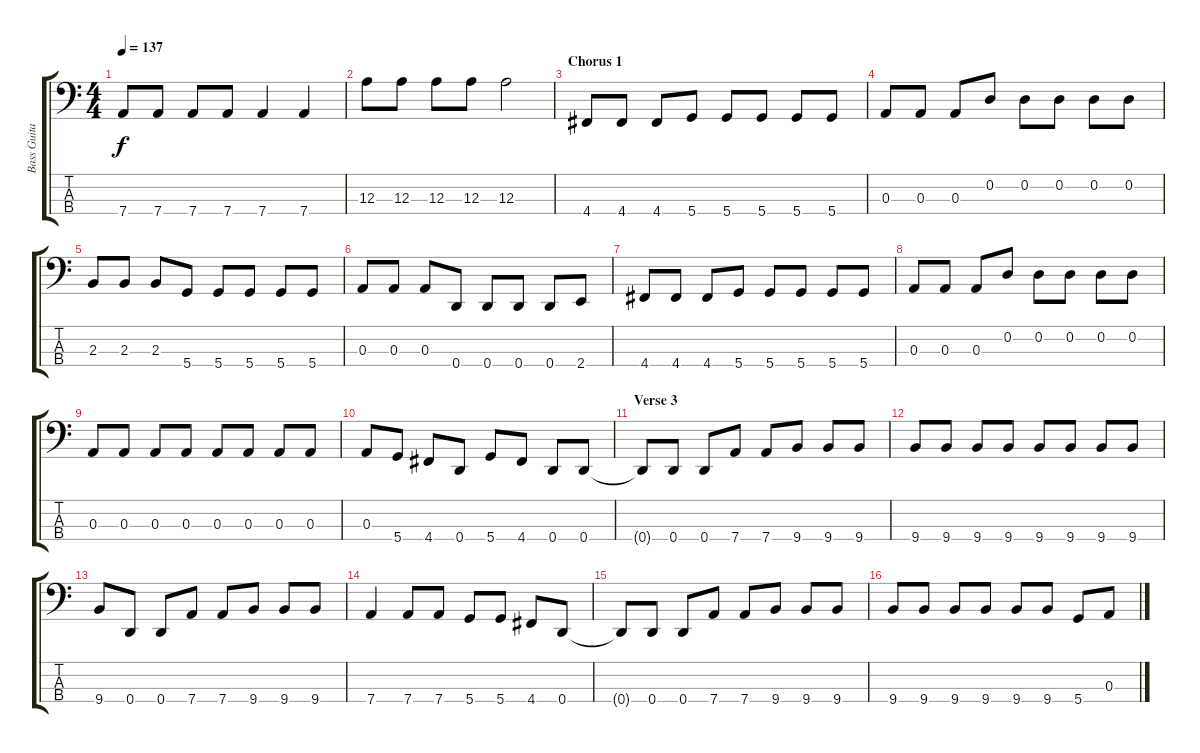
\track ("Bass Guitar" "Bass Guita") {instrument electricbasspick}
\staff {score tabs}
\tuning (G2 D2 A1 D1) {hide}
\ts (4 4)
\tempo 137
\clef f4
\ks c
7.4.8{dy f} 7.4.8 7.4.8 7.4.8 7.4.4 7.4.4 |
12.3.8 12.3.8 12.3.8 12.3.8 12.3.2 |
\section ("" "Chorus 1")
4.4.8 4.4.8 4.4.8 5.4.8 5.4.8 5.4.8 5.4.8 5.4.8 |
0.3.8 0.3.8 0.3.8 0.2.8 0.2.8 0.2.8 0.2.8 0.2.8 |
2.3.8 2.3.8 2.3.8 5.4.8 5.4.8 5.4.8 5.4.8 5.4.8 |
0.3.8 0.3.8 0.3.8 0.4.8 0.4.8 0.4.8 0.4.8 2.4.8 |
4.4.8 4.4.8 4.4.8 5.4.8 5.4.8 5.4.8 5.4.8 5.4.8 |
0.3.8 0.3.8 0.3.8 0.2.8 0.2.8 0.2.8 0.2.8 0.2.8 |
0.3.8 0.3.8 0.3.8 0.3.8 0.3.8 0.3.8 0.3.8 0.3.8 |
0.3.8 5.4.8 4.4.8 0.4.8 5.4.8 4.4.8 0.4.8 0.4.8 |
\section ("" "Verse 3")
0.4{t}.8 0.4.8 0.4.8 7.4.8 7.4.8 9.4.8 9.4.8 9.4.8 |
9.4.8 9.4.8 9.4.8 9.4.8 9.4.8 9.4.8 9.4.8 9.4.8 |
9.4.8 0.4.8 0.4.8 7.4.8 7.4.8 9.4.8 9.4.8 9.4.8 |
7.4.4 7.4.8 7.4.8 5.4.8 5.4.8 4.4.8 0.4.8 |
0.4{t}.8 0.4.8 0.4.8 7.4.8 7.4.8 9.4.8 9.4.8 9.4.8 |
9.4.8 9.4.8 9.4.8 9.4.8 9.4.8 9.4.8 5.4.8 0.3.8
